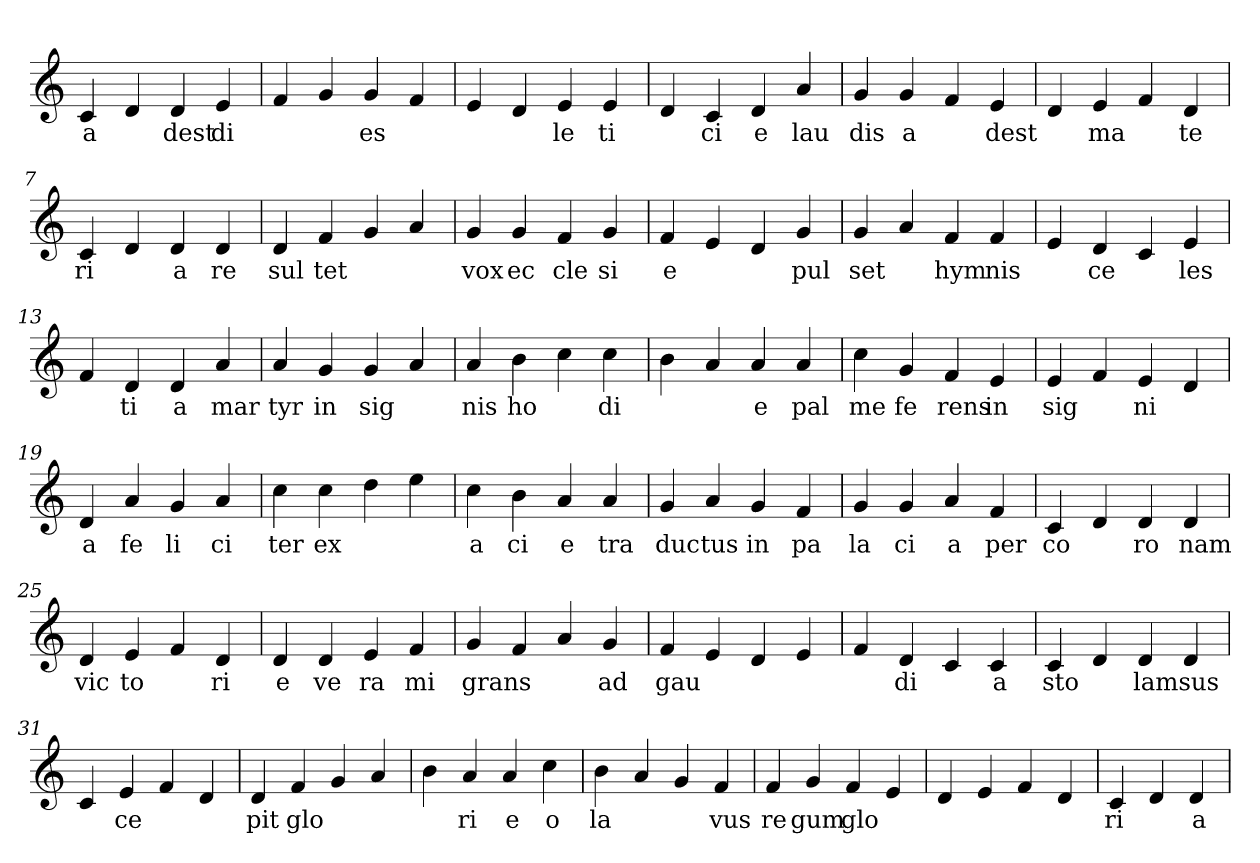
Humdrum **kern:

**kern	**text
*part1	*part1
*staff1	*staff1
*clefG2	*
=1	=1
4c	a
4d	.
4d	dest
4e	di
=2	=2
4f	.
4g	.
4g	es
4f	.
=3	=3
4e	.
4d	.
4e	le
4e	ti
=4	=4
4d	.
4c	ci
4d	e
4a	lau
=5	=5
4g	dis
4g	a
4f	.
4e	dest
=6	=6
4d	.
4e	ma
4f	.
4d	te
=7	=7
4c	ri
4d	.
4d	a
4d	re
=8	=8
4d	sul
4f	tet
4g	.
4a	.
=9	=9
4g	vox
4g	ec
4f	cle
4g	si
=10	=10
4f	e
4e	.
4d	.
4g	pul
=11	=11
4g	set
4a	.
4f	hym
4f	nis
=12	=12
4e	.
4d	ce
4c	.
4e	les
=13	=13
4f	.
4d	ti
4d	a
4a	mar
=14	=14
4a	tyr
4g	in
4g	sig
4a	.
=15	=15
4a	nis
4b	ho
4cc	.
4cc	di
=16	=16
4b	.
4a	.
4a	e
4a	pal
=17	=17
4cc	me
4g	fe
4f	rens
4e	in
=18	=18
4e	sig
4f	.
4e	ni
4d	.
=19	=19
4d	a
4a	fe
4g	li
4a	ci
=20	=20
4cc	ter
4cc	ex
4dd	.
4ee	.
=21	=21
4cc	a
4b	ci
4a	e
4a	tra
=22	=22
4g	duc
4a	tus
4g	in
4f	pa
=23	=23
4g	la
4g	ci
4a	a
4f	per
=24	=24
4c	co
4d	.
4d	ro
4d	nam
=25	=25
4d	vic
4e	to
4f	.
4d	ri
=26	=26
4d	e
4d	ve
4e	ra
4f	mi
=27	=27
4g	grans
4f	.
4a	.
4g	ad
=28	=28
4f	gau
4e	.
4d	.
4e	.
=29	=29
4f	.
4d	di
4c	.
4c	a
=30	=30
4c	sto
4d	.
4d	lam
4d	sus
=31	=31
4c	.
4e	ce
4f	.
4d	.
=32	=32
4d	pit
4f	glo
4g	.
4a	.
=33	=33
4b	.
4a	ri
4a	e
4cc	o
=34	=34
4b	la
4a	.
4g	.
4f	vus
=35	=35
4f	re
4g	gum
4f	glo
4e	.
=36	=36
4d	.
4e	.
4f	.
4d	.
=37	=37
4c	ri
4d	.
4d	a
=	=
*-	*-
